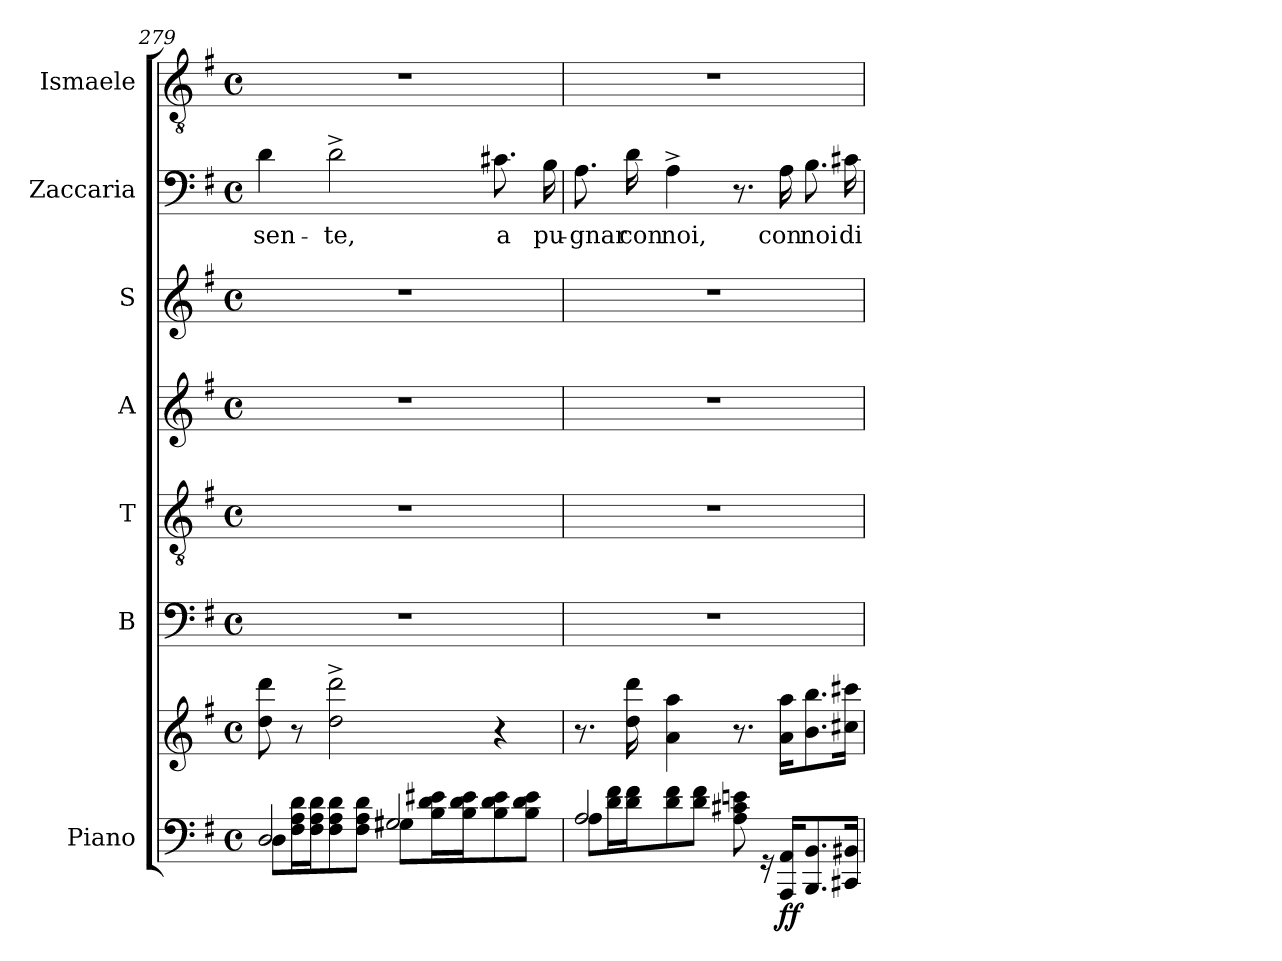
**kern	**kern	**dynam	**kern	**kern	**kern	**kern	**kern	**text	**kern
*part7	*part7	*part7	*part6	*part5	*part4	*part3	*part2	*part2	*part1
*staff8	*staff7	*staff7/8	*staff6	*staff5	*staff4	*staff3	*staff2	*staff2	*staff1
*I"Piano	*	*	*I"B	*I"T	*I"A	*I"S	*I"Zaccaria	*	*I"Ismaele
*I'Pno	*	*	*I'B	*I'T	*I'A	*I'S	*	*	*
!!LO:PB:g=z
*clefF4	*clefG2	*	*clefF4	*clefGv2	*clefG2	*clefG2	*clefF4	*	*clefGv2
*k[f#]	*k[f#]	*	*k[f#]	*k[f#]	*k[f#]	*k[f#]	*k[f#]	*	*k[f#]
*M4/4	*M4/4	*	*M4/4	*M4/4	*M4/4	*M4/4	*M4/4	*	*M4/4
*met(c)	*met(c)	*	*met(c)	*met(c)	*met(c)	*met(c)	*met(c)	*	*met(c)
=279	=279	=279	=279	=279	=279	=279	=279	=279	=279
*^	*	*	*	*	*	*	*	*	*
!	!	!	!	!	!	!	!	!	!LO:LY:b	!
2D/	8D\L	8dd\ 8ddd\	.	1r	1r	1r	1r	4d\	-sen-	1r
.	16F#\ 16A\ 16d\L	8r	.	.	.	.	.	.	.	.
.	16F#\ 16A\ 16d\J	.	.	.	.	.	.	.	.	.
!	!	!	!	!	!	!	!	!	!LO:LY:b	!
.	8F#\ 8A\ 8d\	2dd\^ 2ddd\^	.	.	.	.	.	2d^\	-te,	.
.	8F#\ 8A\ 8d\J	.	.	.	.	.	.	.	.	.
2G#X/	8G#\L	.	.	.	.	.	.	.	.	.
.	16B\ 16d\ 16e#X\L	.	.	.	.	.	.	.	.	.
.	16B\ 16d\ 16e#\J	.	.	.	.	.	.	.	.	.
!	!	!	!	!	!	!	!	!	!LO:LY:b	!
.	8B\ 8d\ 8e#\	4r	.	.	.	.	.	8.c#X\	a	.
.	8B\ 8d\ 8e#\J	.	.	.	.	.	.	.	.	.
!	!	!	!	!	!	!	!	!	!LO:LY:b	!
.	.	.	.	.	.	.	.	16B\	pu-	.
=280	=280	=280	=280	=280	=280	=280	=280	=280	=280	=280
!	!	!	!	!	!	!	!	!	!LO:LY:b	!
2A/	8A\L	8.r	.	1r	1r	1r	1r	8.A\	-gnar	1r
.	16d\ 16f#\L	.	.	.	.	.	.	.	.	.
!	!	!	!	!	!	!	!	!	!LO:LY:b	!
.	16d\ 16f#\J	16dd\ 16ddd\	.	.	.	.	.	16d\	con	.
!	!	!	!	!	!	!	!	!	!LO:LY:b	!
.	8d\ 8f#\	4a\ 4aa\	.	.	.	.	.	4A^\	noi,	.
.	8d\ 8f#\J	.	.	.	.	.	.	.	.	.
8reyy	8A\ 8c#X\ 8en\	8.r	.	.	.	.	.	8.r	.	.
16rGG	4.ryy	.	.	.	.	.	.	.	.	.
!	!	!	!LO:DY:b=2	!	!	!	!	!	!LO:LY:b	!
!	!	!	!LO:DY:n=1:b	!	!	!	!	!	!	!
16AAA/ 16AA/KL	.	16a\ 16aa\KL	f f	.	.	.	.	16A\	con	.
!	!	!	!	!	!	!	!	!	!LO:LY:b	!
8.BBB/ 8.BB/	.	8.b\ 8.bb\	.	.	.	.	.	8.B\	noi	.
!	!	!	!	!	!	!	!	!	!LO:LY:b	!
16CC#X/ 16BB#X/Jk	.	16cc#X\ 16ccc#X\Jk	.	.	.	.	.	16c#X\	di-	.
*v	*v	*	*	*	*	*	*	*	*	*
=	=	=	=	=	=	=	=	=	=
*-	*-	*-	*-	*-	*-	*-	*-	*-	*-
